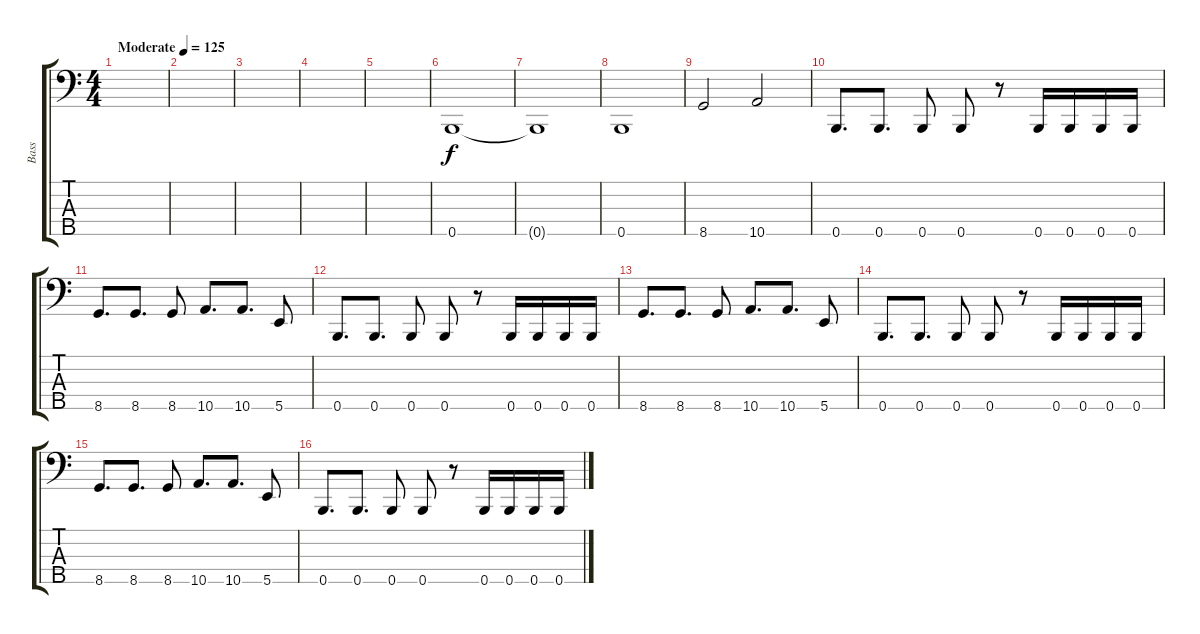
\track ("Bass" "Bass") {instrument electricbassfinger}
\staff {score tabs}
\tuning (G2 D2 A1 E1 B0) {hide}
\ts (4 4)
\tempo (125 "Moderate")
\clef f4
\ks c
|
|
|
|
|
0.5.1 |
0.5{t}.1 |
0.5.1 |
8.5.2 10.5.2 |
0.5.8{d} 0.5.8{d} 0.5.8 0.5.8 r.8 0.5.16 0.5.16 0.5.16 0.5.16 |
8.5.8{d} 8.5.8{d} 8.5.8 10.5.8{d} 10.5.8{d} 5.5.8 |
0.5.8{d} 0.5.8{d} 0.5.8 0.5.8 r.8 0.5.16 0.5.16 0.5.16 0.5.16 |
8.5.8{d} 8.5.8{d} 8.5.8 10.5.8{d} 10.5.8{d} 5.5.8 |
0.5.8{d} 0.5.8{d} 0.5.8 0.5.8 r.8 0.5.16 0.5.16 0.5.16 0.5.16 |
8.5.8{d} 8.5.8{d} 8.5.8 10.5.8{d} 10.5.8{d} 5.5.8 |
0.5.8{d} 0.5.8{d} 0.5.8 0.5.8 r.8 0.5.16 0.5.16 0.5.16 0.5.16
